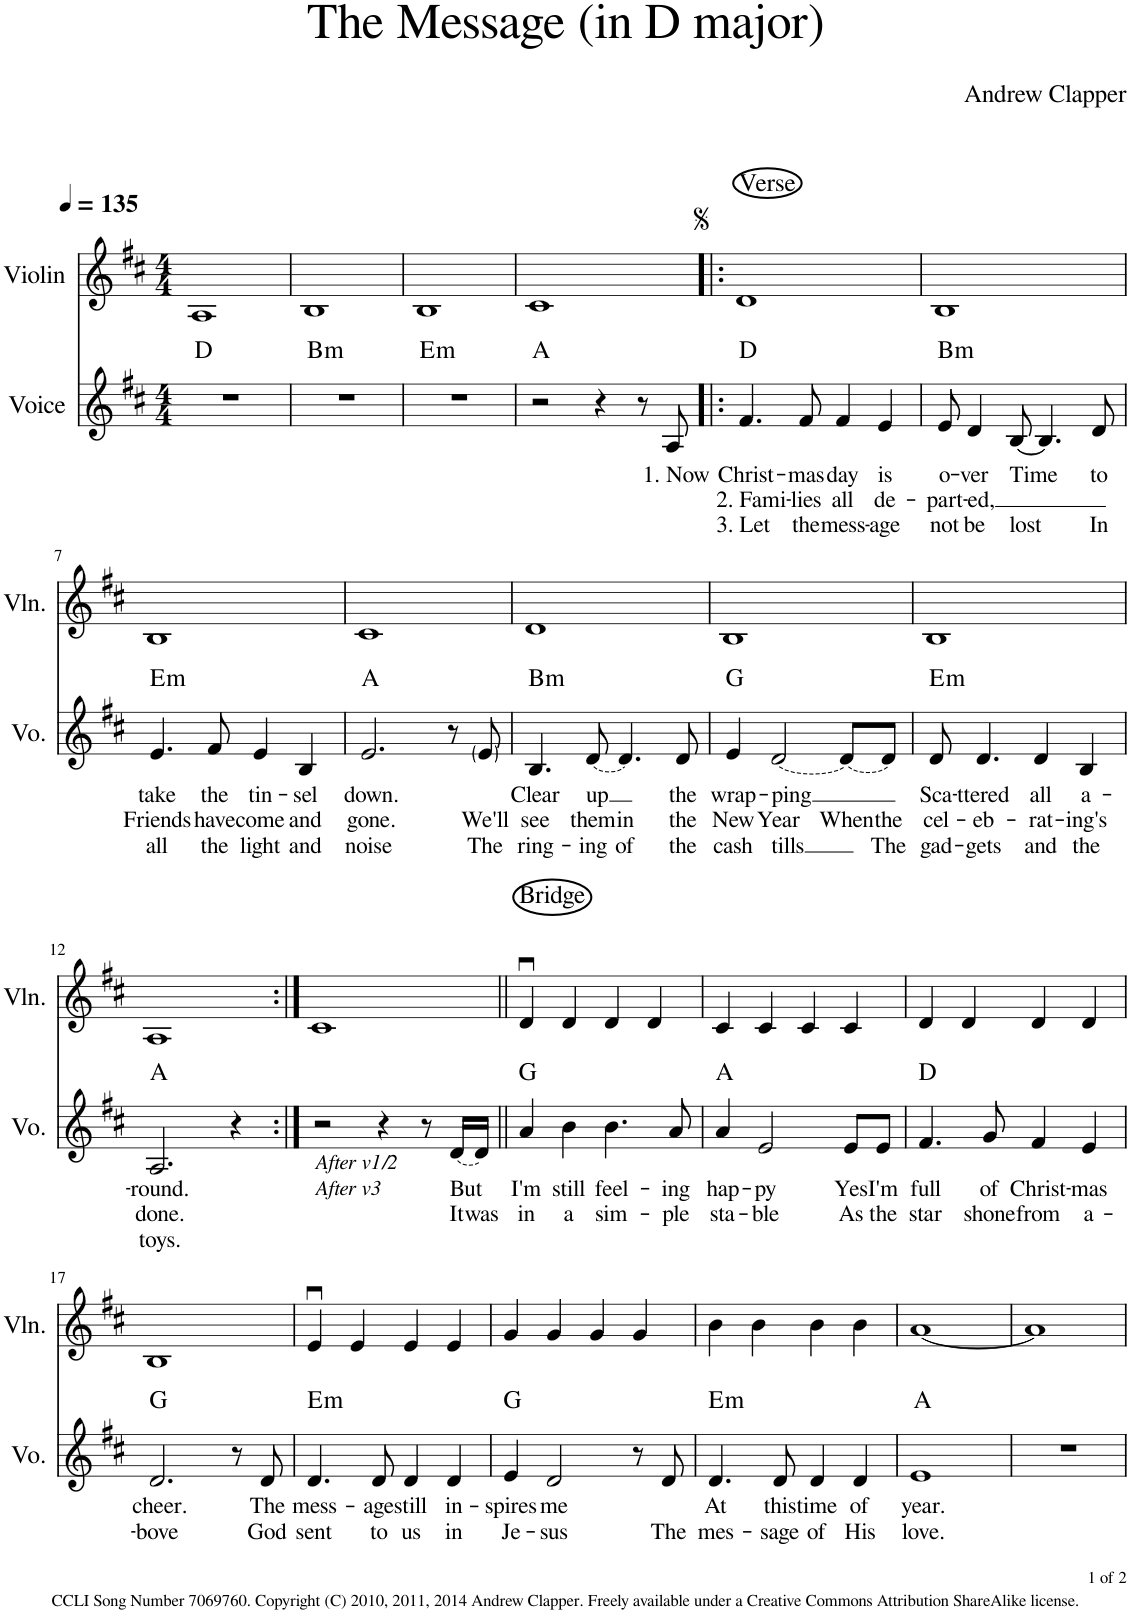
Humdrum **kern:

**kern	**text	**text	**text	**harte	**kern
*part2	*part2	*part2	*part2	*part2	*part1
*staff2	*staff2	*staff2	*staff2	*	*staff1
*I"Voice	*	*	*	*	*I"Violin
*I'Vo.	*	*	*	*	*I'Vln.
*clefG2	*	*	*	*	*clefG2
*k[f#c#]	*	*	*	*	*k[f#c#]
*M4/4	*	*	*	*	*M4/4
*MM135	*	*	*	*	*MM135
=1	=1	=1	=1	=1	=1
1r	.	.	.	D:maj	1A
=2	=2	=2	=2	=2	=2
!	!	!	!	!LO:H:kt=m	!
1r	.	.	.	B:min	1B
=3	=3	=3	=3	=3	=3
!	!	!	!	!LO:H:kt=m	!
1r	.	.	.	E:min	1B
=4	=4	=4	=4	=4	=4
2r	.	.	.	A:maj	1c#
4r	.	.	.	.	.
8r	.	.	.	.	.
!	!LO:LY:b	!	!	!	!
8A/	1. Now	.	.	.	.
=5!|:	=5!|:	=5!|:	=5!|:	=5!|:	=5!|:
!	!	!	!	!	!LO:TX:a:t=Verse
!	!LO:LY:b	!LO:LY:b	!LO:LY:b	!	!
4.f#/	Christ-	2. Fami-	3. Let	D:maj	1d
!	!LO:LY:b	!LO:LY:b	!LO:LY:b	!	!
8f#/	-mas	-lies	the	.	.
!	!LO:LY:b	!LO:LY:b	!LO:LY:b	!	!
4f#/	day	all	mess-	.	.
!	!LO:LY:b	!LO:LY:b	!LO:LY:b	!	!
4e/	is	de-	-age	.	.
=6	=6	=6	=6	=6	=6
!	!LO:LY:b	!LO:LY:b	!LO:LY:b	!LO:H:kt=m	!
8e/	o-	-part-	not	B:min	1B
!	!LO:LY:b	!LO:LY:b	!LO:LY:b	!	!
4d/	-ver	-ed,	be	.	.
!	!LO:LY:b	!	!LO:LY:b	!	!
[8B/	Time	.	lost	.	.
4.B/]	.	.	.	.	.
!	!LO:LY:b	!	!LO:LY:b	!	!
8d/	to	.	In	.	.
!!LO:LB:g=z
=7	=7	=7	=7	=7	=7
!	!LO:LY:b	!LO:LY:b	!LO:LY:b	!LO:H:kt=m	!
4.e/	take	Friends	all	E:min	1B
!	!LO:LY:b	!LO:LY:b	!LO:LY:b	!	!
8f#/	the	have	the	.	.
!	!LO:LY:b	!LO:LY:b	!LO:LY:b	!	!
4e/	tin-	come	light	.	.
!	!LO:LY:b	!LO:LY:b	!LO:LY:b	!	!
4B/	-sel	and	and	.	.
=8	=8	=8	=8	=8	=8
!	!LO:LY:b	!LO:LY:b	!LO:LY:b	!	!
2.e/	down.	gone.	noise	A:maj	1c#
8r	.	.	.	.	.
!	!	!LO:LY:b	!LO:LY:b	!	!
8e/	.	We'll	The	.	.
=9	=9	=9	=9	=9	=9
!	!LO:LY:b	!LO:LY:b	!LO:LY:b	!LO:H:kt=m	!
4.B/	Clear	see	ring-	B:min	1d
!LO:T:dash	!LO:LY:b	!LO:LY:b	!LO:LY:b	!	!
[8d/	up	them	-ing	.	.
!	!	!LO:LY:b	!LO:LY:b	!	!
4.d/]	.	in	of	.	.
!	!LO:LY:b	!LO:LY:b	!LO:LY:b	!	!
8d/	the	the	the	.	.
=10	=10	=10	=10	=10	=10
!	!LO:LY:b	!LO:LY:b	!LO:LY:b	!	!
4e/	wrap-	New	cash	G:maj	1B
!LO:T:dash	!LO:LY:b	!LO:LY:b	!LO:LY:b	!	!
[2d/	-ping	Year	tills	.	.
!	!	!LO:LY:b	!	!	!
8d/L_	.	When	.	.	.
!	!	!LO:LY:b	!LO:LY:b	!	!
8d/J]	.	the	The	.	.
=11	=11	=11	=11	=11	=11
!	!LO:LY:b	!LO:LY:b	!LO:LY:b	!LO:H:kt=m	!
8d/	Sca-	cel-	gad-	E:min	1B
!	!LO:LY:b	!LO:LY:b	!LO:LY:b	!	!
4.d/	-ttered	-eb-	-gets	.	.
!	!LO:LY:b	!LO:LY:b	!LO:LY:b	!	!
4d/	all	-rat-	and	.	.
!	!LO:LY:b	!LO:LY:b	!LO:LY:b	!	!
4B/	a-	-ing's	the	.	.
!!LO:LB:g=z
=12	=12	=12	=12	=12	=12
!	!LO:LY:b	!LO:LY:b	!LO:LY:b	!	!
2.A/	-round.	done.	toys.	A:maj	1A
4r	.	.	.	.	.
=13:|!	=13:|!	=13:|!	=13:|!	=13:|!	=13:|!
!LO:TX:b:i:t=After v1/2	!	!	!	!	!
!LO:TX:b:i:t=After v3	!	!	!	!	!
2r	.	.	.	.	1c#
4r	.	.	.	.	.
8r	.	.	.	.	.
!LO:T:dash	!LO:LY:b	!LO:LY:b	!	!	!
[16d/LL	But	It	.	.	.
!	!	!LO:LY:b	!	!	!
16d/JJ]	.	was	.	.	.
=14||	=14||	=14||	=14||	=14||	=14||
!	!	!	!	!	!LO:TX:a:t=Bridge
!	!LO:LY:b	!LO:LY:b	!	!	!
4a/	I'm	in	.	G:maj	4du/
!	!LO:LY:b	!LO:LY:b	!	!	!
4b\	still	a	.	.	4d/
!	!LO:LY:b	!LO:LY:b	!	!	!
4.b\	feel-	sim-	.	.	4d/
.	.	.	.	.	4d/
!	!LO:LY:b	!LO:LY:b	!	!	!
8a/	-ing	-ple	.	.	.
=15	=15	=15	=15	=15	=15
!	!LO:LY:b	!LO:LY:b	!	!	!
4a/	hap-	sta-	.	A:maj	4c#/
!	!LO:LY:b	!LO:LY:b	!	!	!
2e/	-py	-ble	.	.	4c#/
.	.	.	.	.	4c#/
!	!LO:LY:b	!LO:LY:b	!	!	!
8e/L	Yes	As	.	.	4c#/
!	!LO:LY:b	!LO:LY:b	!	!	!
8e/J	I'm	the	.	.	.
=16	=16	=16	=16	=16	=16
!	!LO:LY:b	!LO:LY:b	!	!	!
4.f#/	full	star	.	D:maj	4d/
.	.	.	.	.	4d/
!	!LO:LY:b	!LO:LY:b	!	!	!
8g/	of	shone	.	.	.
!	!LO:LY:b	!LO:LY:b	!	!	!
4f#/	Christ-	from	.	.	4d/
!	!LO:LY:b	!LO:LY:b	!	!	!
4e/	-mas	a-	.	.	4d/
!!LO:LB:g=z
=17	=17	=17	=17	=17	=17
!	!LO:LY:b	!LO:LY:b	!	!	!
2.d/	cheer.	-bove	.	G:maj	1B
8r	.	.	.	.	.
!	!LO:LY:b	!LO:LY:b	!	!	!
8d/	The	God	.	.	.
=18	=18	=18	=18	=18	=18
!	!LO:LY:b	!LO:LY:b	!	!LO:H:kt=m	!
4.d/	mess-	sent	.	E:min	4eu/
.	.	.	.	.	4e/
!	!LO:LY:b	!LO:LY:b	!	!	!
8d/	-age	to	.	.	.
!	!LO:LY:b	!LO:LY:b	!	!	!
4d/	still	us	.	.	4e/
!	!LO:LY:b	!LO:LY:b	!	!	!
4d/	in-	in	.	.	4e/
=19	=19	=19	=19	=19	=19
!	!LO:LY:b	!LO:LY:b	!	!	!
4e/	-spires	Je-	.	G:maj	4g/
!	!LO:LY:b	!LO:LY:b	!	!	!
2d/	me	-sus	.	.	4g/
.	.	.	.	.	4g/
8r	.	.	.	.	4g/
!	!	!LO:LY:b	!	!	!
8d/	.	The	.	.	.
=20	=20	=20	=20	=20	=20
!	!LO:LY:b	!LO:LY:b	!	!LO:H:kt=m	!
4.d/	At	mes-	.	E:min	4b\
.	.	.	.	.	4b\
!	!LO:LY:b	!LO:LY:b	!	!	!
8d/	this	-sage	.	.	.
!	!LO:LY:b	!LO:LY:b	!	!	!
4d/	time	of	.	.	4b\
!	!LO:LY:b	!LO:LY:b	!	!	!
4d/	of	His	.	.	4b\
=21	=21	=21	=21	=21	=21
!	!LO:LY:b	!LO:LY:b	!	!	!
1e	year.	love.	.	A:maj	[1a
=22	=22	=22	=22	=22	=22
1r	.	.	.	.	1a]
=	=	=	=	=	=
*-	*-	*-	*-	*-	*-
